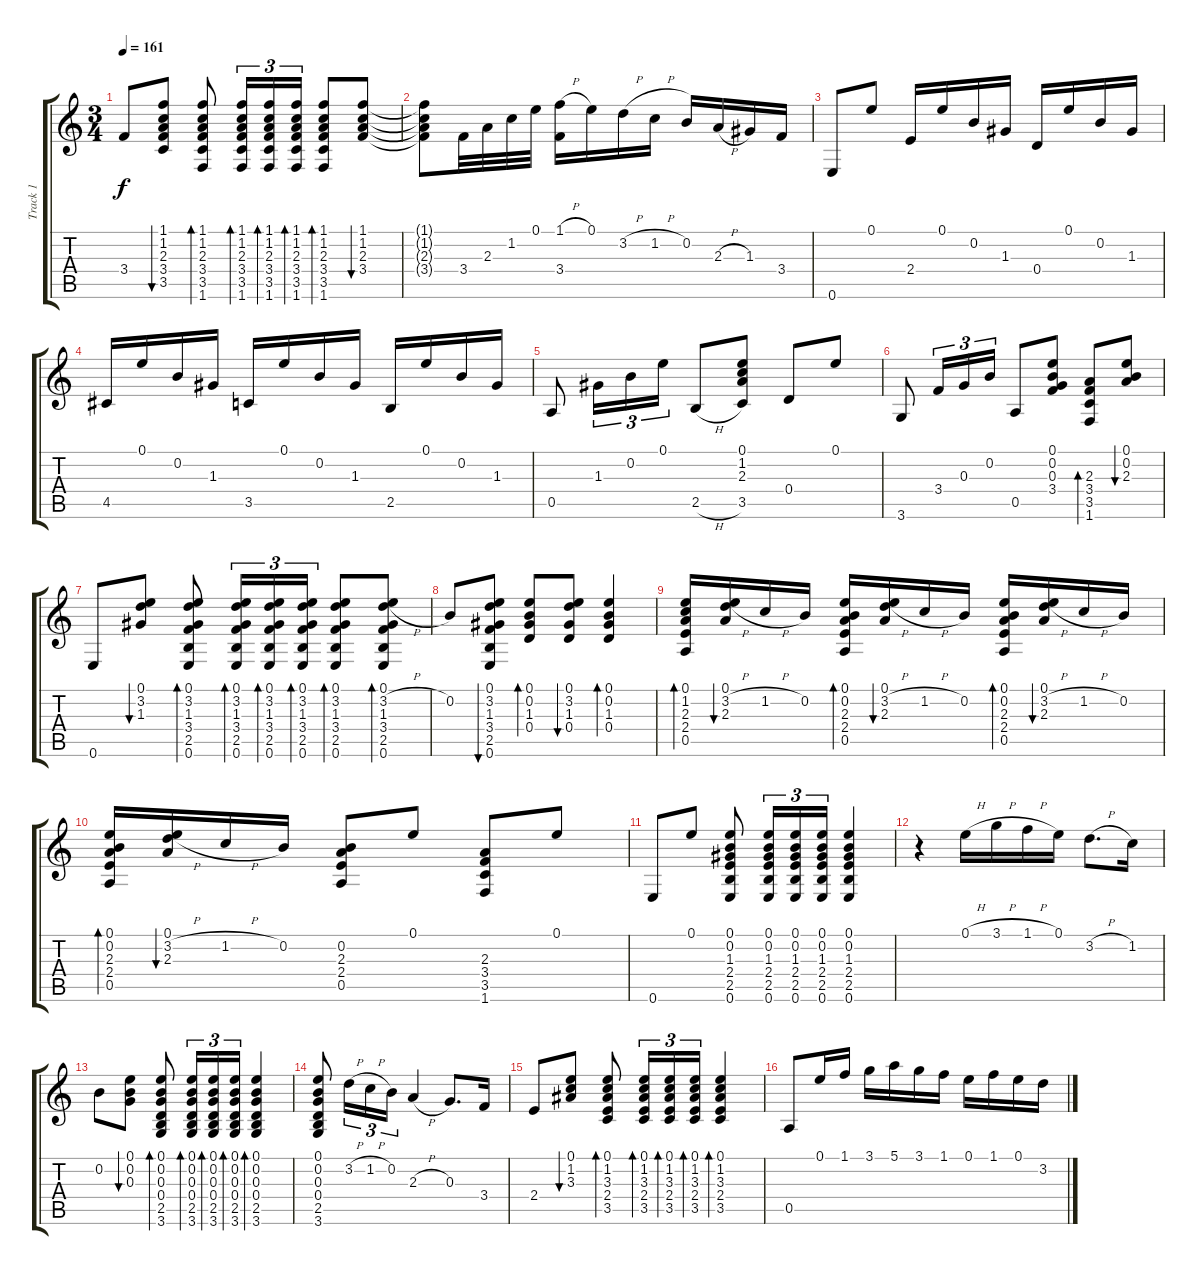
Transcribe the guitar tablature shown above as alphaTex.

\track ("Track 1" "Track 1") {instrument acousticguitarnylon}
\staff {score tabs}
\tuning (E4 B3 G3 D3 A2 E2) {hide}
\ts (3 4)
\tempo 161
\clef g2
\ks c
3.4.8{dy f} (1.1 1.2 2.3 3.4 3.5).8{bu 60} (1.1 1.2 2.3 3.4 3.5 1.6).8{bd 60} (1.1 1.2 2.3 3.4 3.5 1.6).16{tu (3 2) bd 60} (1.1 1.2 2.3 3.4 3.5 1.6).16{tu (3 2) bd 60} (1.1 1.2 2.3 3.4 3.5 1.6).16{tu (3 2) bd 60} (1.1 1.2 2.3 3.4 3.5 1.6).8{bd 60} (1.1 1.2 2.3 3.4).8{bu 60} |
(1.1{t} 1.2{t} 2.3{t} 3.4{t}).8 3.4.32 2.3.32 1.2.32 0.1.32 (1.1{h} 3.4).16 0.1.16 3.2{h}.16 1.2{h}.16 0.2.16 2.3{h}.16 1.3.16 3.4.16 |
0.6.8 0.1.8 2.4.16 0.1.16 0.2.16 1.3.16 0.4.16 0.1.16 0.2.16 1.3.16 |
4.5.16 0.1.16 0.2.16 1.3.16 3.5.16 0.1.16 0.2.16 1.3.16 2.5.16 0.1.16 0.2.16 1.3.16 |
0.5.8 1.3.16{tu (3 2)} 0.2.16{tu (3 2)} 0.1.16{tu (3 2)} 2.5{h}.8 (0.1 1.2 2.3 3.5).8 0.4.8 0.1.8 |
3.6.8 3.4.16{tu (3 2)} 0.3.16{tu (3 2)} 0.2.16{tu (3 2)} 0.5.8 (0.1 0.2 0.3 3.4).8 (2.3 3.4 3.5 1.6).8{bd 60} (0.1 0.2 2.3).8{bu 60} |
0.6.8 (0.1 3.2 1.3).8{bu 60} (0.1 3.2 1.3 3.4 2.5 0.6).8{bd 60} (0.1 3.2 1.3 3.4 2.5 0.6).16{tu (3 2) bd 60} (0.1 3.2 1.3 3.4 2.5 0.6).16{tu (3 2) bd 60} (0.1 3.2 1.3 3.4 2.5 0.6).16{tu (3 2) bd 60} (0.1 3.2 1.3 3.4 2.5 0.6).8{bd 60} (0.1 3.2{h} 1.3 3.4 2.5 0.6).8{bd 60} |
0.2.8 (0.1 3.2 1.3 3.4 2.5 0.6).8{bu 60} (0.1 0.2 1.3 0.4).8{bd 60} (0.1 3.2 1.3 0.4).8{bu 60} (0.1 0.2 1.3 0.4).4{bd 60} |
(0.1 1.2 2.3 2.4 0.5).16{bd 60} (0.1 3.2{h} 2.3).16{bu 60} 1.2{h}.16 0.2.16 (0.1 0.2 2.3 2.4 0.5).16{bd 60} (0.1 3.2{h} 2.3).16{bu 60} 1.2{h}.16 0.2.16 (0.1 0.2 2.3 2.4 0.5).16{bd 60} (0.1 3.2{h} 2.3).16{bu 60} 1.2{h}.16 0.2.16 |
(0.1 0.2 2.3 2.4 0.5).16{bd 60} (0.1 3.2{h} 2.3).16{bu 60} 1.2{h}.16 0.2.16 (0.2 2.3 2.4 0.5).8 0.1.8 (2.3 3.4 3.5 1.6).8 0.1.8 |
0.6.8 0.1.8 (0.1 0.2 1.3 2.4 2.5 0.6).8 (0.1 0.2 1.3 2.4 2.5 0.6).16{tu (3 2)} (0.1 0.2 1.3 2.4 2.5 0.6).16{tu (3 2)} (0.1 0.2 1.3 2.4 2.5 0.6).16{tu (3 2)} (0.1 0.2 1.3 2.4 2.5 0.6).4 |
r.4 0.1{h}.16 3.1{h}.16 1.1{h}.16 0.1.16 3.2{h}.8{d} 1.2.16 |
0.2.8 (0.1 0.2 0.3).8{bu 60} (0.1 0.2 0.3 0.4 2.5 3.6).8{bd 60} (0.1 0.2 0.3 0.4 2.5 3.6).16{tu (3 2) bd 60} (0.1 0.2 0.3 0.4 2.5 3.6).16{tu (3 2) bd 60} (0.1 0.2 0.3 0.4 2.5 3.6).16{tu (3 2) bd 60} (0.1 0.2 0.3 0.4 2.5 3.6).4{bd 60} |
(0.1 0.2 0.3 0.4 2.5 3.6).8 3.2{h}.16{tu (3 2)} 1.2{h}.16{tu (3 2)} 0.2.16{tu (3 2)} 2.3{h}.4 0.3.8{d} 3.4.16 |
2.4.8 (0.1 1.2 3.3).8{bu 60} (0.1 1.2 3.3 2.4 3.5).8{bd 60} (0.1 1.2 3.3 2.4 3.5).16{tu (3 2) bd 60} (0.1 1.2 3.3 2.4 3.5).16{tu (3 2) bd 60} (0.1 1.2 3.3 2.4 3.5).16{tu (3 2) bd 60} (0.1 1.2 3.3 2.4 3.5).4{bd 60} |
0.5.8 0.1.16 1.1.16 3.1.16 5.1.16 3.1.16 1.1.16 0.1.16 1.1.16 0.1.16 3.2.16
